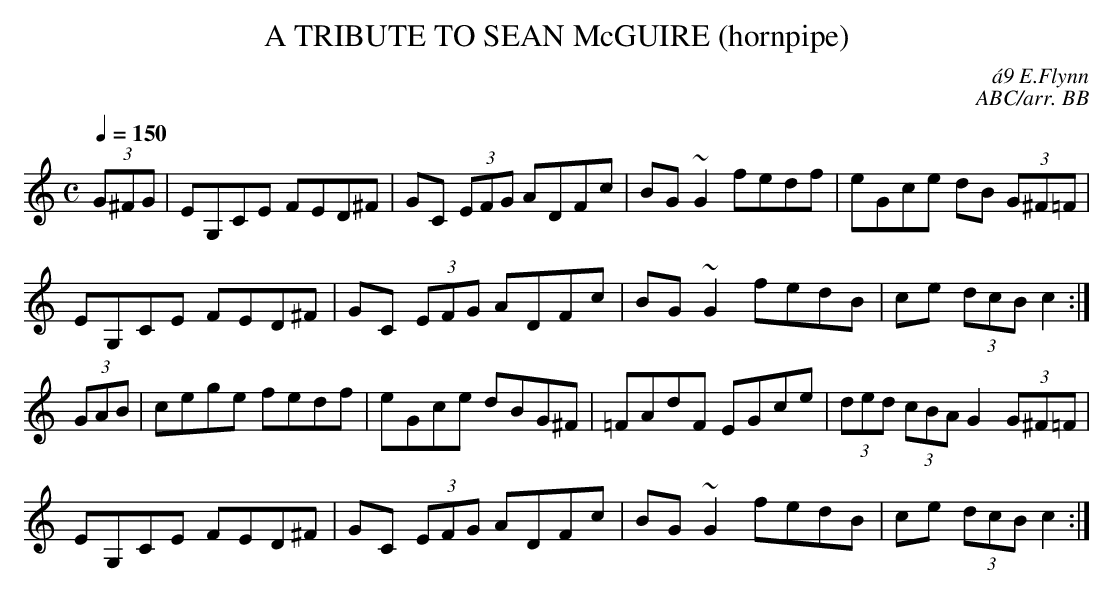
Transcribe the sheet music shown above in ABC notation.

X:1
T:TRIBUTE TO SEAN McGUIRE (hornpipe), A
C:\'a9 E.Flynn
C:ABC/arr. BB
M:C
Q:1/4=150
L:1/8
K:C
(3G^FG|EG,CE FED^F|GC (3EFG ADFc|BG~G2 fedf|eGce dB (3G^F=F|
EG,CE FED^F|GC (3EFG ADFc|BG~G2 fedB|ce (3dcB c2:|
(3GAB|cege fedf|eGce dBG^F|=FAdF EGce|(3ded (3cBA G2 (3G^F=F|
EG,CE FED^F|GC (3EFG ADFc|BG~G2 fedB|ce (3dcB c2:|
